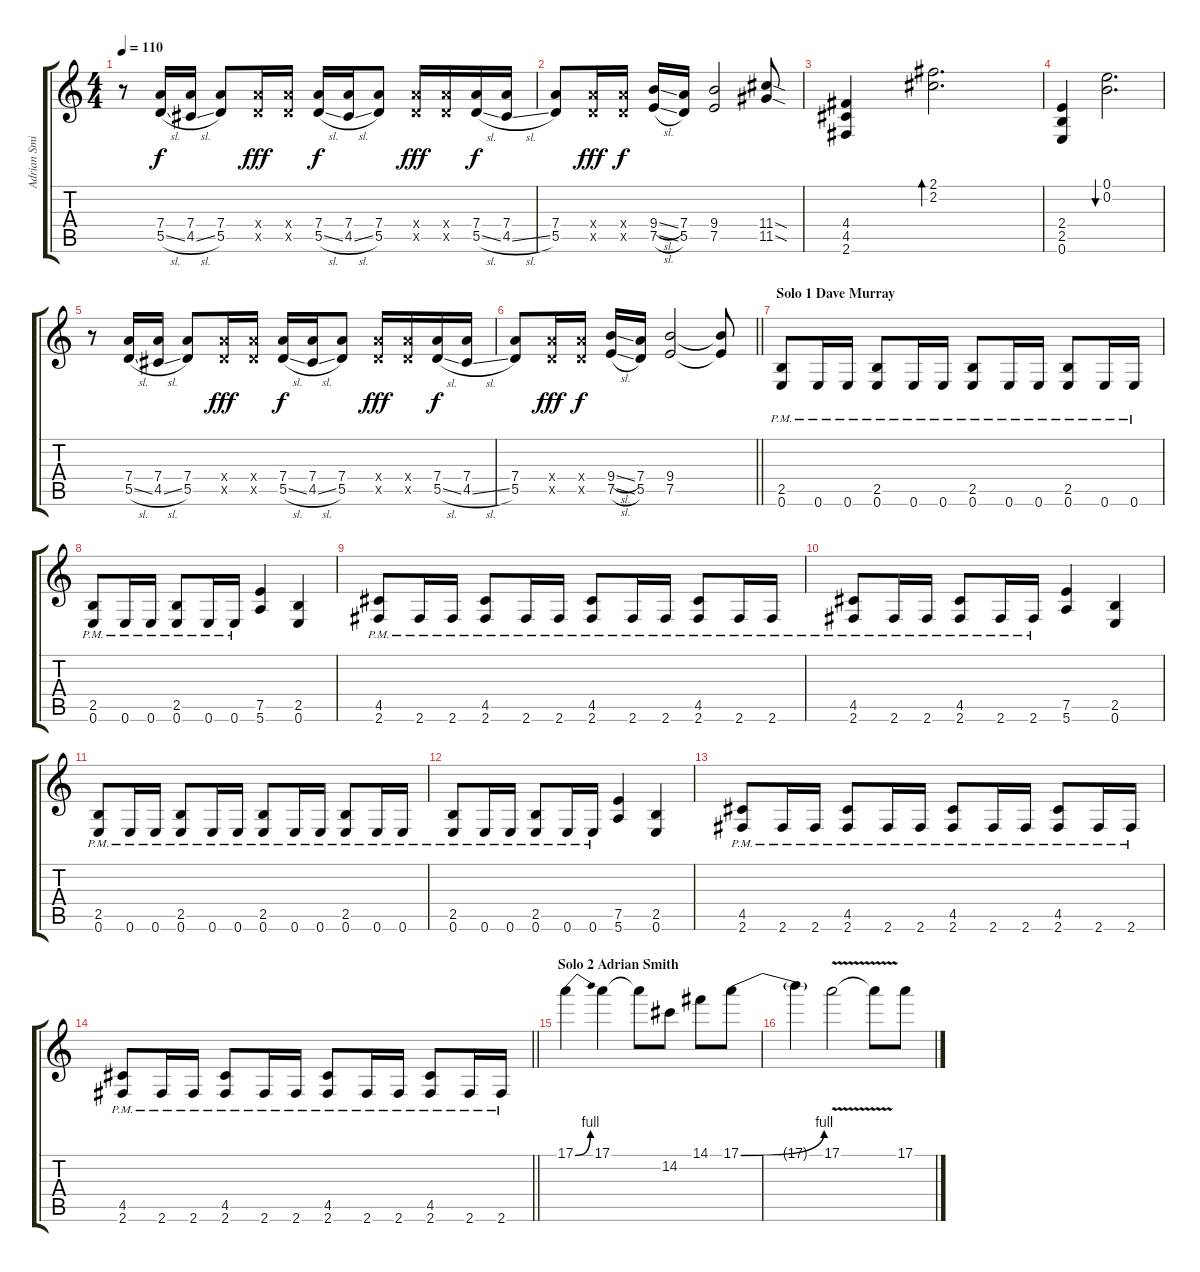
\track ("Adrian Smith" "Adrian Smi") {instrument distortionguitar}
\staff {score tabs}
\tuning (E4 B3 G3 D3 A2 E2) {hide}
\ts (4 4)
\tempo 110
\clef g2
\ks c
r.8{dy f} (7.4 5.5{sl}).16 (7.4 4.5{sl}).16 (7.4 5.5).8 (7.4{x} 5.5{x}).16{dy fff} (7.4{x} 5.5{x}).16 (7.4 5.5{sl}).16{dy f} (7.4 4.5{sl}).16 (7.4 5.5).8 (7.4{x} 5.5{x}).16{dy fff} (7.4{x} 5.5{x}).16 (7.4 5.5{sl}).16{dy f} (7.4 4.5{sl}).16 |
(7.4 5.5).8 (7.4{x} 5.5{x}).16{dy fff} (7.4{x} 5.5{x}).16{dy f} (9.4{sl} 7.5{sl}).16 (7.4 5.5).16 (9.4 7.5).2 (11.4{sod} 11.5{sod}).8 |
(4.4 4.5 2.6).4 (2.1 2.2).2{d bd 30} |
(2.4 2.5 0.6).4 (0.1 0.2).2{d bu 30} |
r.8 (7.4 5.5{sl}).16 (7.4 4.5{sl}).16 (7.4 5.5).8 (7.4{x} 5.5{x}).16{dy fff} (7.4{x} 5.5{x}).16 (7.4 5.5{sl}).16{dy f} (7.4 4.5{sl}).16 (7.4 5.5).8 (7.4{x} 5.5{x}).16{dy fff} (7.4{x} 5.5{x}).16 (7.4 5.5{sl}).16{dy f} (7.4 4.5{sl}).16 |
\barLineRight lightlight
(7.4 5.5).8 (7.4{x} 5.5{x}).16{dy fff} (7.4{x} 5.5{x}).16{dy f} (9.4{sl} 7.5{sl}).16 (7.4 5.5).16 (9.4 7.5).2 (9.4{t} 7.5{t}).8 |
\section ("" "Solo 1 Dave Murray")
(2.5{pm} 0.6{pm}).8 0.6{pm}.16 0.6{pm}.16 (2.5{pm} 0.6{pm}).8 0.6{pm}.16 0.6{pm}.16 (2.5{pm} 0.6{pm}).8 0.6{pm}.16 0.6{pm}.16 (2.5{pm} 0.6{pm}).8 0.6{pm}.16 0.6{pm}.16 |
(2.5{pm} 0.6{pm}).8 0.6{pm}.16 0.6{pm}.16 (2.5{pm} 0.6{pm}).8 0.6{pm}.16 0.6{pm}.16 (7.5 5.6).4 (2.5 0.6).4 |
(4.5{pm} 2.6{pm}).8 2.6{pm}.16 2.6{pm}.16 (4.5{pm} 2.6{pm}).8 2.6{pm}.16 2.6{pm}.16 (4.5{pm} 2.6{pm}).8 2.6{pm}.16 2.6{pm}.16 (4.5{pm} 2.6{pm}).8 2.6{pm}.16 2.6{pm}.16 |
(4.5{pm} 2.6{pm}).8 2.6{pm}.16 2.6{pm}.16 (4.5{pm} 2.6{pm}).8 2.6{pm}.16 2.6{pm}.16 (7.5 5.6).4 (2.5 0.6).4 |
(2.5{pm} 0.6{pm}).8 0.6{pm}.16 0.6{pm}.16 (2.5{pm} 0.6{pm}).8 0.6{pm}.16 0.6{pm}.16 (2.5{pm} 0.6{pm}).8 0.6{pm}.16 0.6{pm}.16 (2.5{pm} 0.6{pm}).8 0.6{pm}.16 0.6{pm}.16 |
(2.5{pm} 0.6{pm}).8 0.6{pm}.16 0.6{pm}.16 (2.5{pm} 0.6{pm}).8 0.6{pm}.16 0.6{pm}.16 (7.5 5.6).4 (2.5 0.6).4 |
(4.5{pm} 2.6{pm}).8 2.6{pm}.16 2.6{pm}.16 (4.5{pm} 2.6{pm}).8 2.6{pm}.16 2.6{pm}.16 (4.5{pm} 2.6{pm}).8 2.6{pm}.16 2.6{pm}.16 (4.5{pm} 2.6{pm}).8 2.6{pm}.16 2.6{pm}.16 |
\barLineRight lightlight
(4.5{pm} 2.6{pm}).8 2.6{pm}.16 2.6{pm}.16 (4.5{pm} 2.6{pm}).8 2.6{pm}.16 2.6{pm}.16 (4.5{pm} 2.6{pm}).8 2.6{pm}.16 2.6{pm}.16 (4.5{pm} 2.6{pm}).8 2.6{pm}.16 2.6{pm}.16 |
\section ("" "Solo 2 Adrian Smith")
17.1{be (bend 0 0 60 4)}.4{volume 16} 17.1.4 17.1{t}.8 14.2.8 14.1.8 17.1{be (bend 0 0 60 4)}.8 |
17.1{t}.4 17.1{v}.2 17.1{t}.8 17.1.8
